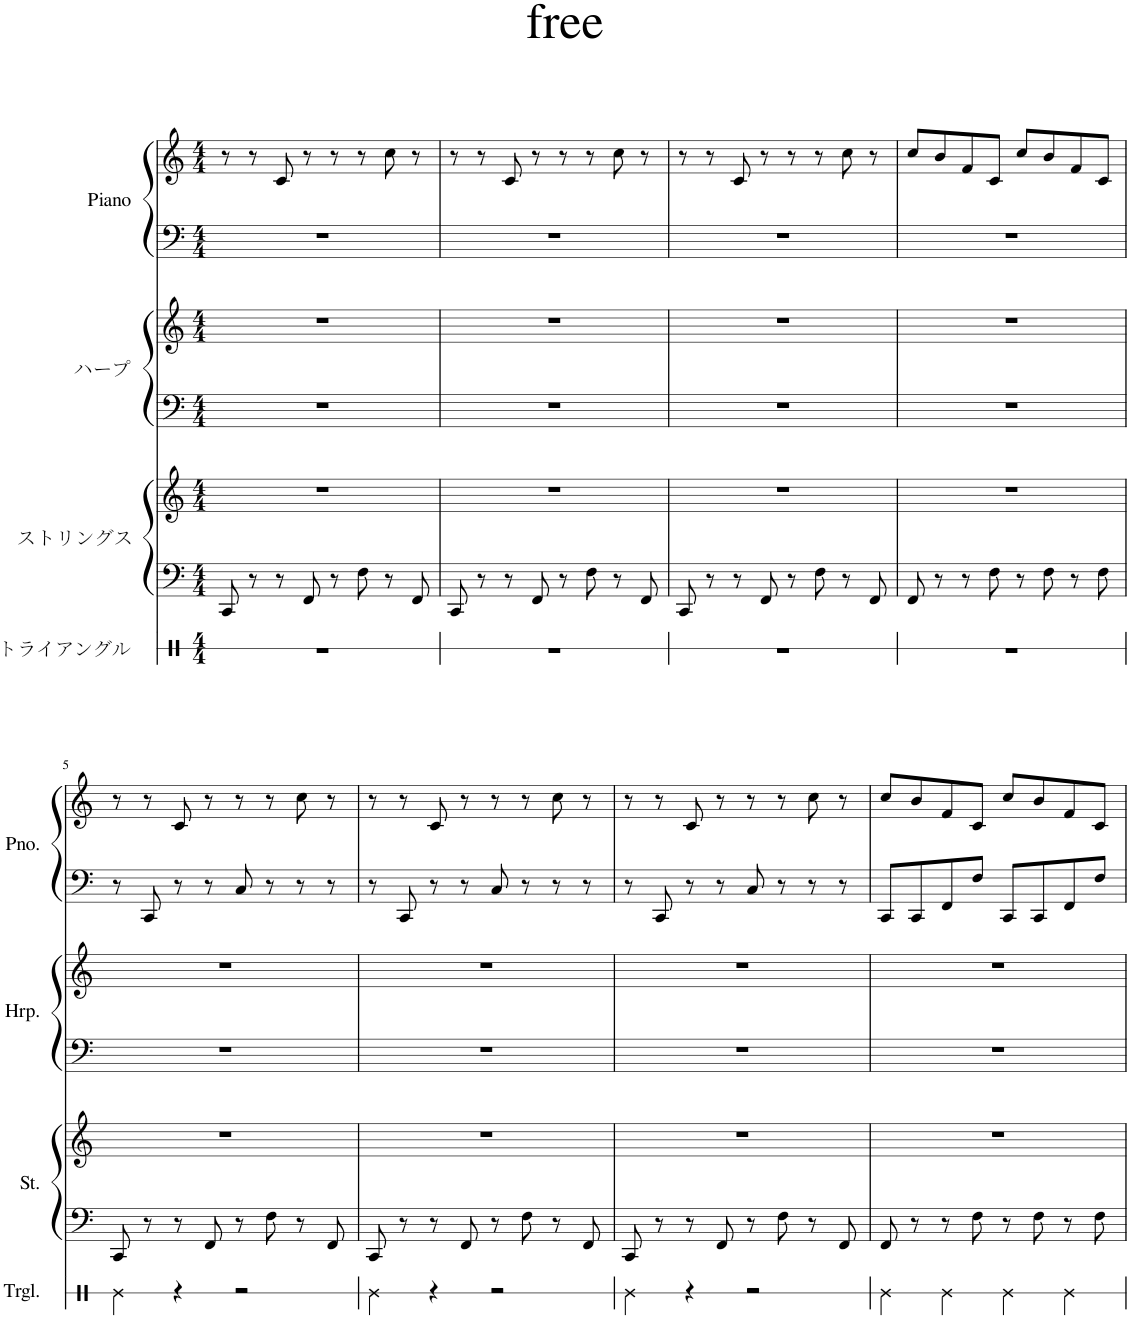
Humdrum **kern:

**kern	**kern	**kern	**kern	**kern	**kern	**kern
*part4	*part3	*part3	*part2	*part2	*part1	*part1
*staff7	*staff6	*staff5	*staff4	*staff3	*staff2	*staff1
*I"トライアングル	*I"ストリングス	*	*I"ハープ	*	*I"Piano	*
*	*	*	*	*	*I'Pno.	*
*stria1	*	*	*	*	*	*
*clefX	*clefF4	*clefG2	*clefF4	*clefG2	*clefF4	*clefG2
*k[]	*k[]	*k[]	*k[]	*k[]	*k[]	*k[]
*M4/4	*M4/4	*M4/4	*M4/4	*M4/4	*M4/4	*M4/4
=1	=1	=1	=1	=1	=1	=1
1r	8CC/	1r	1r	1r	1r	8r
.	8r	.	.	.	.	8r
.	8r	.	.	.	.	8c/
.	8FF/	.	.	.	.	8r
.	8r	.	.	.	.	8r
.	8F\	.	.	.	.	8r
.	8r	.	.	.	.	8cc\
.	8FF/	.	.	.	.	8r
=2	=2	=2	=2	=2	=2	=2
1r	8CC/	1r	1r	1r	1r	8r
.	8r	.	.	.	.	8r
.	8r	.	.	.	.	8c/
.	8FF/	.	.	.	.	8r
.	8r	.	.	.	.	8r
.	8F\	.	.	.	.	8r
.	8r	.	.	.	.	8cc\
.	8FF/	.	.	.	.	8r
=3	=3	=3	=3	=3	=3	=3
1r	8CC/	1r	1r	1r	1r	8r
.	8r	.	.	.	.	8r
.	8r	.	.	.	.	8c/
.	8FF/	.	.	.	.	8r
.	8r	.	.	.	.	8r
.	8F\	.	.	.	.	8r
.	8r	.	.	.	.	8cc\
.	8FF/	.	.	.	.	8r
=4	=4	=4	=4	=4	=4	=4
1r	8FF/	1r	1r	1r	1r	8cc/L
.	8r	.	.	.	.	8b/
.	8r	.	.	.	.	8f/
.	8F\	.	.	.	.	8c/J
.	8r	.	.	.	.	8cc/L
.	8F\	.	.	.	.	8b/
.	8r	.	.	.	.	8f/
.	8F\	.	.	.	.	8c/J
!!LO:LB:g=z
=5	=5	=5	=5	=5	=5	=5
4Re\	8CC/	1r	1r	1r	8r	8r
.	8r	.	.	.	8CC/	8r
4r	8r	.	.	.	8r	8c/
.	8FF/	.	.	.	8r	8r
2r	8r	.	.	.	8C/	8r
.	8F\	.	.	.	8r	8r
.	8r	.	.	.	8r	8cc\
.	8FF/	.	.	.	8r	8r
=6	=6	=6	=6	=6	=6	=6
4Re\	8CC/	1r	1r	1r	8r	8r
.	8r	.	.	.	8CC/	8r
4r	8r	.	.	.	8r	8c/
.	8FF/	.	.	.	8r	8r
2r	8r	.	.	.	8C/	8r
.	8F\	.	.	.	8r	8r
.	8r	.	.	.	8r	8cc\
.	8FF/	.	.	.	8r	8r
=7	=7	=7	=7	=7	=7	=7
4Re\	8CC/	1r	1r	1r	8r	8r
.	8r	.	.	.	8CC/	8r
4r	8r	.	.	.	8r	8c/
.	8FF/	.	.	.	8r	8r
2r	8r	.	.	.	8C/	8r
.	8F\	.	.	.	8r	8r
.	8r	.	.	.	8r	8cc\
.	8FF/	.	.	.	8r	8r
=8	=8	=8	=8	=8	=8	=8
4Re\	8FF/	1r	1r	1r	8CC/L	8cc/L
.	8r	.	.	.	8CC/	8b/
4Re\	8r	.	.	.	8FF/	8f/
.	8F\	.	.	.	8F/J	8c/J
4Re\	8r	.	.	.	8CC/L	8cc/L
.	8F\	.	.	.	8CC/	8b/
4Re\	8r	.	.	.	8FF/	8f/
.	8F\	.	.	.	8F/J	8c/J
=	=	=	=	=	=	=
*-	*-	*-	*-	*-	*-	*-
